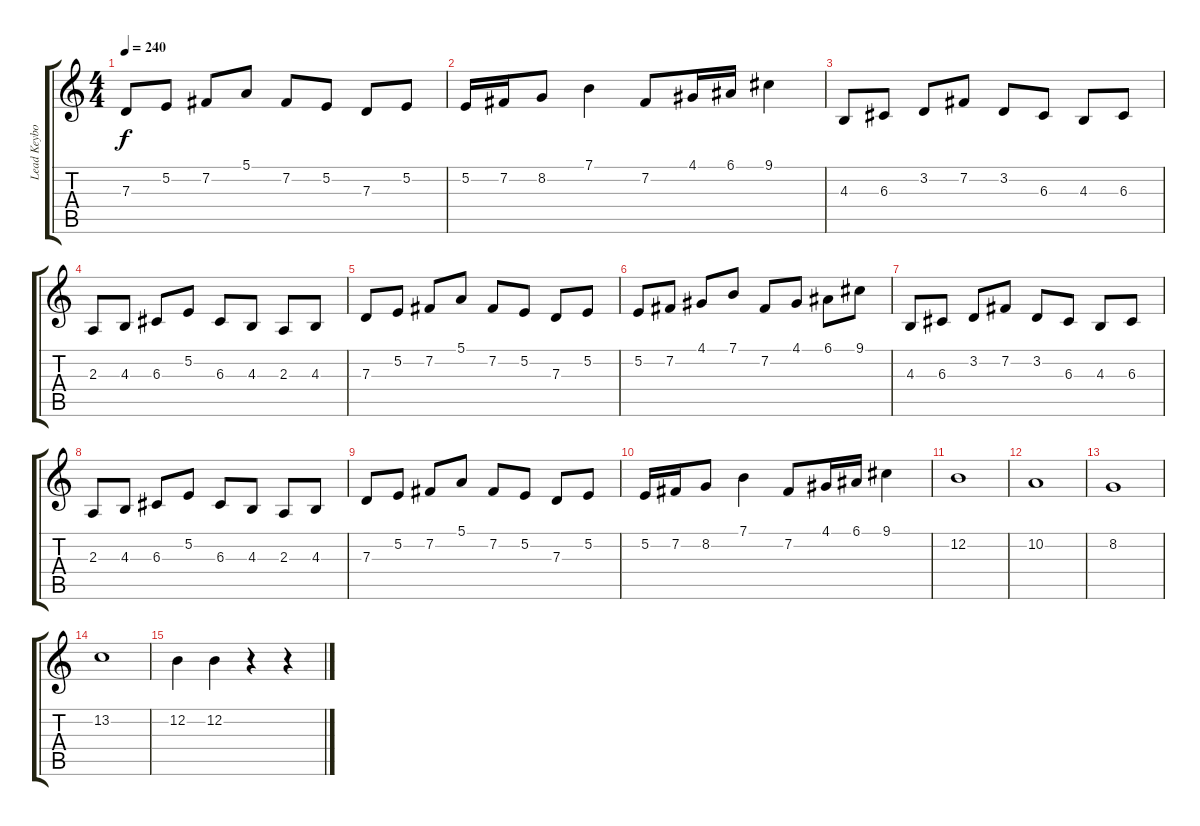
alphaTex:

\track ("Lead Keyboard" "Lead Keybo") {instrument lead1square}
\staff {score tabs}
\tuning (E4 B3 G3 D3 A2 E2) {hide}
\ts (4 4)
\tempo 240
\clef g2
\ks c
7.3.8{dy f} 5.2.8 7.2.8 5.1.8 7.2.8 5.2.8 7.3.8 5.2.8 |
5.2.16 7.2.16 8.2.8 7.1.4 7.2.8 4.1.16 6.1.16 9.1.4 |
4.3.8 6.3.8 3.2.8 7.2.8 3.2.8 6.3.8 4.3.8 6.3.8 |
2.3.8 4.3.8 6.3.8 5.2.8 6.3.8 4.3.8 2.3.8 4.3.8 |
7.3.8 5.2.8 7.2.8 5.1.8 7.2.8 5.2.8 7.3.8 5.2.8 |
5.2.8 7.2.8 4.1.8 7.1.8 7.2.8 4.1.8 6.1.8 9.1.8 |
4.3.8 6.3.8 3.2.8 7.2.8 3.2.8 6.3.8 4.3.8 6.3.8 |
2.3.8 4.3.8 6.3.8 5.2.8 6.3.8 4.3.8 2.3.8 4.3.8 |
7.3.8 5.2.8 7.2.8 5.1.8 7.2.8 5.2.8 7.3.8 5.2.8 |
5.2.16 7.2.16 8.2.8 7.1.4 7.2.8 4.1.16 6.1.16 9.1.4 |
12.2.1 |
10.2.1 |
8.2.1 |
13.2.1 |
12.2.4 12.2.4 r.4 r.4
